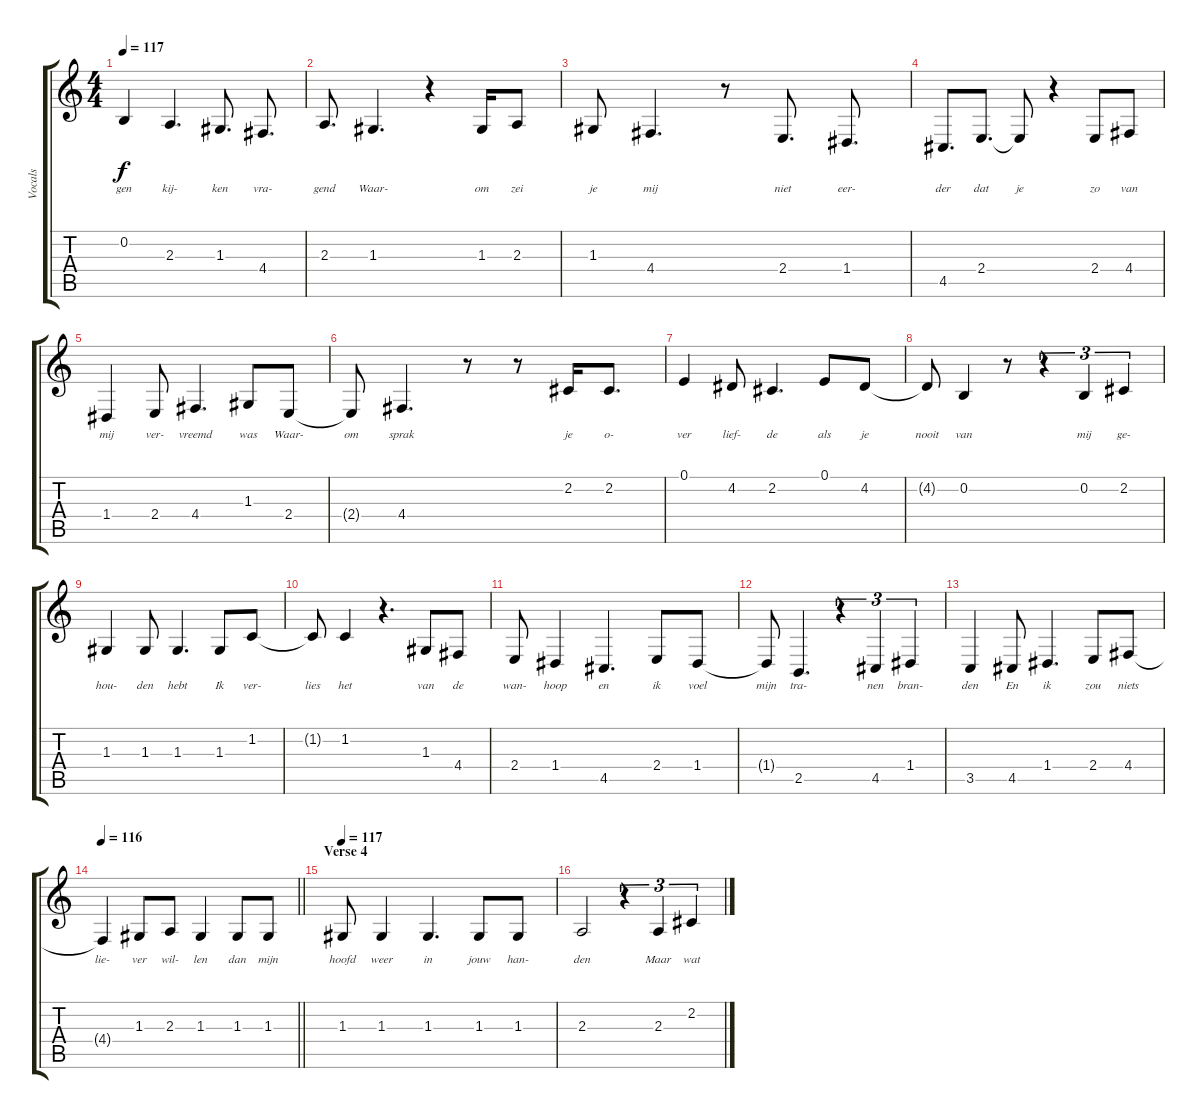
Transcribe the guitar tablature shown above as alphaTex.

\track ("Vocals" "Vocals") {instrument oboe}
\staff {score tabs}
\tuning (E4 B3 G3 D3 A2 E2) {hide}
\ts (4 4)
\tempo 117
\clef g2
\ks c
0.2.4{lyrics (0 "gen") lyrics (1 "") lyrics (2 "") lyrics (3 "") lyrics (4 "") dy f} 2.3.4{d lyrics (0 "kij-") lyrics (1 "") lyrics (2 "") lyrics (3 "") lyrics (4 "")} 1.3.8{d lyrics (0 "ken") lyrics (1 "") lyrics (2 "") lyrics (3 "") lyrics (4 "")} 4.4.8{d lyrics (0 "vra-") lyrics (1 "") lyrics (2 "") lyrics (3 "") lyrics (4 "")} |
2.3.8{d lyrics (0 "gend") lyrics (1 "") lyrics (2 "") lyrics (3 "") lyrics (4 "")} 1.3.4{d lyrics (0 "Waar-") lyrics (1 "") lyrics (2 "") lyrics (3 "") lyrics (4 "")} r.4 1.3.16{lyrics (0 "om") lyrics (1 "") lyrics (2 "") lyrics (3 "") lyrics (4 "")} 2.3.8{lyrics (0 "zei") lyrics (1 "") lyrics (2 "") lyrics (3 "") lyrics (4 "")} |
1.3.8{lyrics (0 "je") lyrics (1 "") lyrics (2 "") lyrics (3 "") lyrics (4 "")} 4.4.4{d lyrics (0 "mij") lyrics (1 "") lyrics (2 "") lyrics (3 "") lyrics (4 "")} r.8 2.4.8{d lyrics (0 "niet") lyrics (1 "") lyrics (2 "") lyrics (3 "") lyrics (4 "")} 1.4.8{d lyrics (0 "eer-") lyrics (1 "") lyrics (2 "") lyrics (3 "") lyrics (4 "")} |
4.5.8{d lyrics (0 "der") lyrics (1 "") lyrics (2 "") lyrics (3 "") lyrics (4 "")} 2.4.8{d lyrics (0 "dat") lyrics (1 "") lyrics (2 "") lyrics (3 "") lyrics (4 "")} 2.4{t}.8{lyrics (0 "je") lyrics (1 "") lyrics (2 "") lyrics (3 "") lyrics (4 "")} r.4 2.4.8{lyrics (0 "zo") lyrics (1 "") lyrics (2 "") lyrics (3 "") lyrics (4 "")} 4.4.8{lyrics (0 "van") lyrics (1 "") lyrics (2 "") lyrics (3 "") lyrics (4 "")} |
1.4.4{lyrics (0 "mij") lyrics (1 "") lyrics (2 "") lyrics (3 "") lyrics (4 "")} 2.4.8{lyrics (0 "ver-") lyrics (1 "") lyrics (2 "") lyrics (3 "") lyrics (4 "")} 4.4.4{d lyrics (0 "vreemd") lyrics (1 "") lyrics (2 "") lyrics (3 "") lyrics (4 "")} 1.3.8{lyrics (0 "was") lyrics (1 "") lyrics (2 "") lyrics (3 "") lyrics (4 "")} 2.4.8{lyrics (0 "Waar-") lyrics (1 "") lyrics (2 "") lyrics (3 "") lyrics (4 "")} |
2.4{t}.8{lyrics (0 "om") lyrics (1 "") lyrics (2 "") lyrics (3 "") lyrics (4 "")} 4.4.4{d lyrics (0 "sprak") lyrics (1 "") lyrics (2 "") lyrics (3 "") lyrics (4 "")} r.8 r.8 2.2.16{lyrics (0 "je") lyrics (1 "") lyrics (2 "") lyrics (3 "") lyrics (4 "")} 2.2.8{d lyrics (0 "o-") lyrics (1 "") lyrics (2 "") lyrics (3 "") lyrics (4 "")} |
0.1.4{lyrics (0 "ver") lyrics (1 "") lyrics (2 "") lyrics (3 "") lyrics (4 "")} 4.2.8{lyrics (0 "lief-") lyrics (1 "") lyrics (2 "") lyrics (3 "") lyrics (4 "")} 2.2.4{d lyrics (0 "de") lyrics (1 "") lyrics (2 "") lyrics (3 "") lyrics (4 "")} 0.1.8{lyrics (0 "als") lyrics (1 "") lyrics (2 "") lyrics (3 "") lyrics (4 "")} 4.2.8{lyrics (0 "je") lyrics (1 "") lyrics (2 "") lyrics (3 "") lyrics (4 "")} |
4.2{t}.8{lyrics (0 "nooit") lyrics (1 "") lyrics (2 "") lyrics (3 "") lyrics (4 "")} 0.2.4{lyrics (0 "van") lyrics (1 "") lyrics (2 "") lyrics (3 "") lyrics (4 "")} r.8 r.4{tu (3 2)} 0.2.4{tu (3 2) lyrics (0 "mij") lyrics (1 "") lyrics (2 "") lyrics (3 "") lyrics (4 "")} 2.2.4{tu (3 2) lyrics (0 "ge-") lyrics (1 "") lyrics (2 "") lyrics (3 "") lyrics (4 "")} |
1.3.4{lyrics (0 "hou-") lyrics (1 "") lyrics (2 "") lyrics (3 "") lyrics (4 "")} 1.3.8{lyrics (0 "den") lyrics (1 "") lyrics (2 "") lyrics (3 "") lyrics (4 "")} 1.3.4{d lyrics (0 "hebt") lyrics (1 "") lyrics (2 "") lyrics (3 "") lyrics (4 "")} 1.3.8{lyrics (0 "Ik") lyrics (1 "") lyrics (2 "") lyrics (3 "") lyrics (4 "")} 1.2.8{lyrics (0 "ver-") lyrics (1 "") lyrics (2 "") lyrics (3 "") lyrics (4 "")} |
1.2{t}.8{lyrics (0 "lies") lyrics (1 "") lyrics (2 "") lyrics (3 "") lyrics (4 "")} 1.2.4{lyrics (0 "het") lyrics (1 "") lyrics (2 "") lyrics (3 "") lyrics (4 "")} r.4{d} 1.3.8{lyrics (0 "van") lyrics (1 "") lyrics (2 "") lyrics (3 "") lyrics (4 "")} 4.4.8{lyrics (0 "de") lyrics (1 "") lyrics (2 "") lyrics (3 "") lyrics (4 "")} |
2.4.8{lyrics (0 "wan-") lyrics (1 "") lyrics (2 "") lyrics (3 "") lyrics (4 "")} 1.4.4{lyrics (0 "hoop") lyrics (1 "") lyrics (2 "") lyrics (3 "") lyrics (4 "")} 4.5.4{d lyrics (0 "en") lyrics (1 "") lyrics (2 "") lyrics (3 "") lyrics (4 "")} 2.4.8{lyrics (0 "ik") lyrics (1 "") lyrics (2 "") lyrics (3 "") lyrics (4 "")} 1.4.8{lyrics (0 "voel") lyrics (1 "") lyrics (2 "") lyrics (3 "") lyrics (4 "")} |
1.4{t}.8{lyrics (0 "mijn") lyrics (1 "") lyrics (2 "") lyrics (3 "") lyrics (4 "")} 2.5.4{d lyrics (0 "tra-") lyrics (1 "") lyrics (2 "") lyrics (3 "") lyrics (4 "")} r.4{tu (3 2)} 4.5.4{tu (3 2) lyrics (0 "nen") lyrics (1 "") lyrics (2 "") lyrics (3 "") lyrics (4 "")} 1.4.4{tu (3 2) lyrics (0 "bran-") lyrics (1 "") lyrics (2 "") lyrics (3 "") lyrics (4 "")} |
3.5.4{lyrics (0 "den") lyrics (1 "") lyrics (2 "") lyrics (3 "") lyrics (4 "")} 4.5.8{lyrics (0 "En") lyrics (1 "") lyrics (2 "") lyrics (3 "") lyrics (4 "")} 1.4.4{d lyrics (0 "ik") lyrics (1 "") lyrics (2 "") lyrics (3 "") lyrics (4 "")} 2.4.8{lyrics (0 "zou") lyrics (1 "") lyrics (2 "") lyrics (3 "") lyrics (4 "")} 4.4.8{lyrics (0 "niets") lyrics (1 "") lyrics (2 "") lyrics (3 "") lyrics (4 "")} |
\tempo 116
\barLineRight lightlight
4.4{t}.4{lyrics (0 "lie-") lyrics (1 "") lyrics (2 "") lyrics (3 "") lyrics (4 "")} 1.3.8{lyrics (0 "ver") lyrics (1 "") lyrics (2 "") lyrics (3 "") lyrics (4 "")} 2.3.8{lyrics (0 "wil-") lyrics (1 "") lyrics (2 "") lyrics (3 "") lyrics (4 "")} 1.3.4{lyrics (0 "len") lyrics (1 "") lyrics (2 "") lyrics (3 "") lyrics (4 "")} 1.3.8{lyrics (0 "dan") lyrics (1 "") lyrics (2 "") lyrics (3 "") lyrics (4 "")} 1.3.8{lyrics (0 "mijn") lyrics (1 "") lyrics (2 "") lyrics (3 "") lyrics (4 "")} |
\section ("" "Verse 4")
\tempo 117
1.3.8{lyrics (0 "hoofd") lyrics (1 "") lyrics (2 "") lyrics (3 "") lyrics (4 "") volume 15} 1.3.4{lyrics (0 "weer") lyrics (1 "") lyrics (2 "") lyrics (3 "") lyrics (4 "")} 1.3.4{d lyrics (0 "in") lyrics (1 "") lyrics (2 "") lyrics (3 "") lyrics (4 "")} 1.3.8{lyrics (0 "jouw") lyrics (1 "") lyrics (2 "") lyrics (3 "") lyrics (4 "")} 1.3.8{lyrics (0 "han-") lyrics (1 "") lyrics (2 "") lyrics (3 "") lyrics (4 "")} |
2.3.2{lyrics (0 "den") lyrics (1 "") lyrics (2 "") lyrics (3 "") lyrics (4 "")} r.4{tu (3 2)} 2.3.4{tu (3 2) lyrics (0 "Maar") lyrics (1 "") lyrics (2 "") lyrics (3 "") lyrics (4 "")} 2.2.4{tu (3 2) lyrics (0 "wat") lyrics (1 "") lyrics (2 "") lyrics (3 "") lyrics (4 "")}
